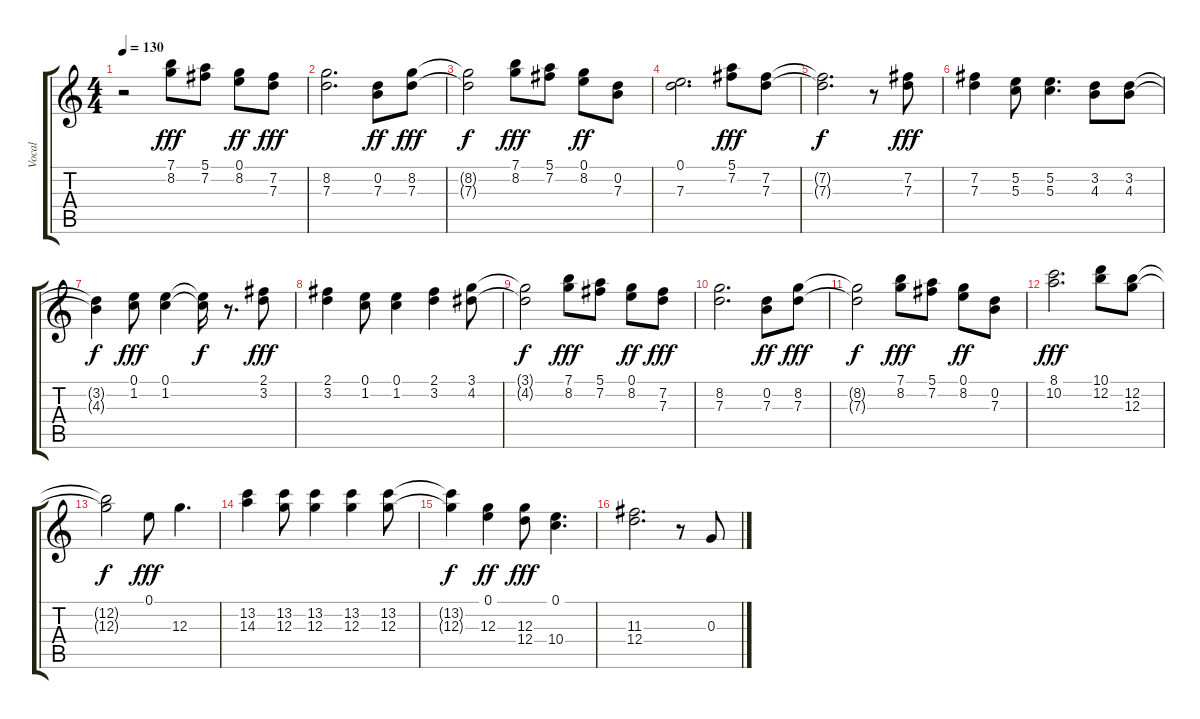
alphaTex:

\track ("Vocal" "Vocal") {instrument electricguitarmuted}
\staff {score tabs}
\tuning (E4 B3 G3 D3 A2 E2) {hide}
\ts (4 4)
\tempo 130
\clef g2
\ks c
r.2{dy fff} (7.1 8.2).8 (5.1 7.2).8 (0.1 8.2).8{dy ff} (7.2 7.3).8{dy fff} |
(8.2 7.3).2{d} (0.2 7.3).8{dy ff} (8.2 7.3).8{dy fff} |
(8.2{t} 7.3{t}).2{dy f} (7.1 8.2).8{dy fff} (5.1 7.2).8 (0.1 8.2).8{dy ff} (0.2 7.3).8 |
(0.1 7.3).2{d} (5.1 7.2).8{dy fff} (7.2 7.3).8 |
(7.2{t} 7.3{t}).2{d dy f} r.8 (7.2 7.3).8{dy fff} |
(7.2 7.3).4 (5.2 5.3).8 (5.2 5.3).4{d} (3.2 4.3).8 (3.2 4.3).8 |
(3.2{t} 4.3{t}).4{dy f} (0.1 1.2).8{dy fff} (0.1 1.2).4 (0.1{t} 1.2{t}).16{dy f} r.8{d} (2.1 3.2).8{dy fff} |
(2.1 3.2).4 (0.1 1.2).8 (0.1 1.2).4 (2.1 3.2).4 (3.1 4.2).8 |
(3.1{t} 4.2{t}).2{dy f} (7.1 8.2).8{dy fff} (5.1 7.2).8 (0.1 8.2).8{dy ff} (7.2 7.3).8{dy fff} |
(8.2 7.3).2{d} (0.2 7.3).8{dy ff} (8.2 7.3).8{dy fff} |
(8.2{t} 7.3{t}).2{dy f} (7.1 8.2).8{dy fff} (5.1 7.2).8 (0.1 8.2).8{dy ff} (0.2 7.3).8 |
(8.1 10.2).2{d dy fff} (10.1 12.2).8 (12.2 12.3).8 |
(12.2{t} 12.3{t}).2{dy f} 0.1.8{dy fff} 12.3.4{d} |
(13.2 14.3).4 (13.2 12.3).8 (13.2 12.3).4 (13.2 12.3).4 (13.2 12.3).8 |
(13.2{t} 12.3{t}).4{dy f} (0.1 12.3).4{dy ff} (12.3 12.4).8{dy fff} (0.1 10.4).4{d} |
(11.3 12.4).2{d} r.8 0.3.8
